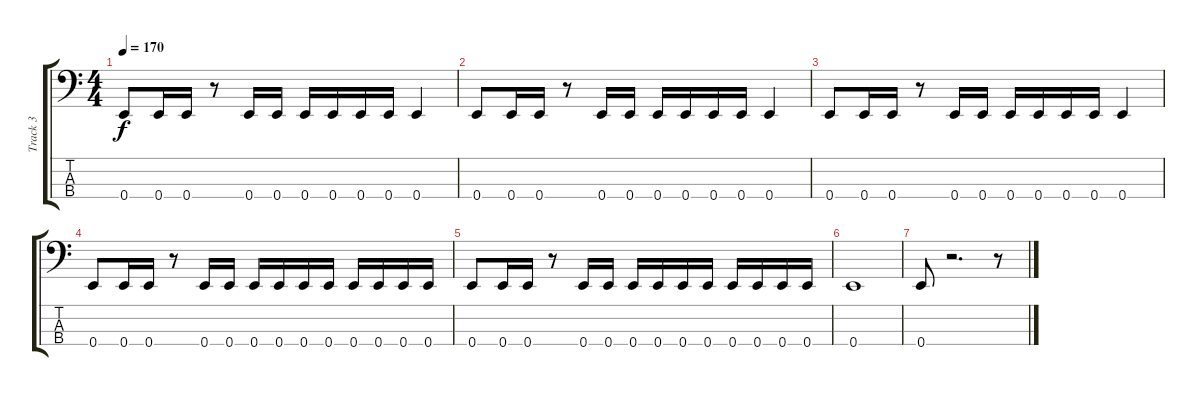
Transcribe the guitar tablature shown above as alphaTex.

\track ("Track 3" "Track 3") {instrument electricbassfinger}
\staff {score tabs}
\tuning (G2 D2 A1 E1) {hide}
\ts (4 4)
\tempo 170
\clef f4
\ks c
0.4.8{dy f} 0.4.16 0.4.16 r.8 0.4.16 0.4.16 0.4.16 0.4.16 0.4.16 0.4.16 0.4.4 |
0.4.8 0.4.16 0.4.16 r.8 0.4.16 0.4.16 0.4.16 0.4.16 0.4.16 0.4.16 0.4.4 |
0.4.8 0.4.16 0.4.16 r.8 0.4.16 0.4.16 0.4.16 0.4.16 0.4.16 0.4.16 0.4.4 |
0.4.8 0.4.16 0.4.16 r.8 0.4.16 0.4.16 0.4.16 0.4.16 0.4.16 0.4.16 0.4.16 0.4.16 0.4.16 0.4.16 |
0.4.8 0.4.16 0.4.16 r.8 0.4.16 0.4.16 0.4.16 0.4.16 0.4.16 0.4.16 0.4.16 0.4.16 0.4.16 0.4.16 |
0.4.1 |
0.4.8 r.2{d} r.8
